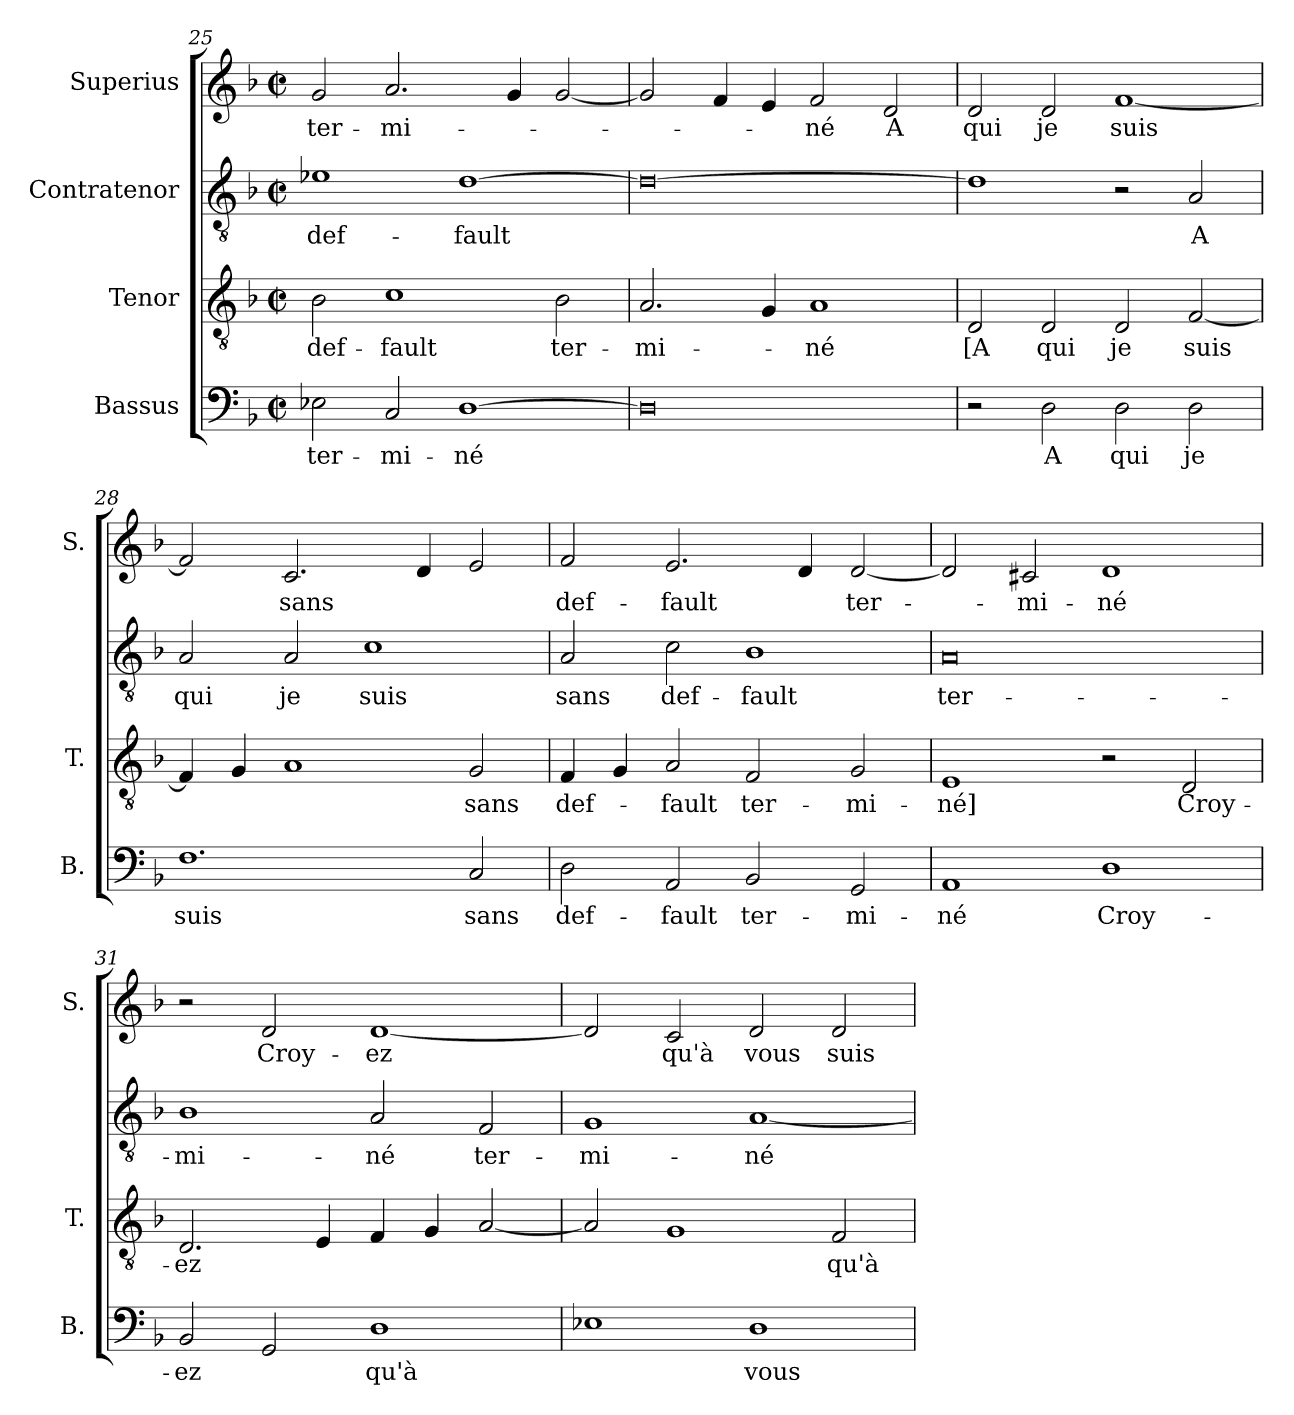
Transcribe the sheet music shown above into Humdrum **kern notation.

**kern	**text	**kern	**text	**kern	**text	**kern	**text
*part4	*part4	*part3	*part3	*part2	*part2	*part1	*part1
*staff4	*staff4	*staff3	*staff3	*staff2	*staff2	*staff1	*staff1
*I"Bassus	*	*I"Tenor	*	*I"Contratenor	*	*I"Superius	*
*I'B.	*	*I'T.	*	*	*	*I'S.	*
*clefF4	*	*clefGv2	*	*clefGv2	*	*clefG2	*
*k[b-]	*	*k[b-]	*	*k[b-]	*	*k[b-]	*
*F:	*	*F:	*	*F:	*	*F:	*
*M2/2	*	*M2/2	*	*M2/2	*	*M2/2	*
*met(c|)	*	*met(c|)	*	*met(c|)	*	*met(c|)	*
=25	=25	=25	=25	=25	=25	=25	=25
2E-X\	ter-	2B-\	def-	1e-X\	def-	2g/	ter-
2C/	-mi-	1c\	-fault	.	.	2.a/	-mi-
[1D\	-né	.	.	[1d\	-fault	.	.
.	.	.	.	.	.	4g/	.
.	.	2B-\	ter-	.	.	[2g/	.
=26	=26	=26	=26	=26	=26	=26	=26
0D\]	.	2.A/	-mi-	0d\_	.	2g/]	.
.	.	.	.	.	.	4f/	.
.	.	4G/	.	.	.	4e/	.
.	.	1A/	-né	.	.	2f/	-né
.	.	.	.	.	.	2d/	A
!!LO:LB:g=z
=27	=27	=27	=27	=27	=27	=27	=27
2r	.	2D/	[A	1d\]	.	2d/	qui
2D\	A	2D/	qui	.	.	2d/	je
2D\	qui	2D/	je	2r	.	[1f/	suis
2D\	je	[2F/	suis	2A/	A	.	.
=28	=28	=28	=28	=28	=28	=28	=28
1.F\	suis	4F/]	.	2A/	qui	2f/]	.
.	.	4G/	.	.	.	.	.
.	.	1A/	.	2A/	je	2.c/	sans
.	.	.	.	1c\	suis	.	.
.	.	.	.	.	.	4d/	.
2C/	sans	2G/	sans	.	.	2e/	.
=29	=29	=29	=29	=29	=29	=29	=29
2D\	def-	4F/	def-	2A/	sans	2f/	def-
.	.	4G/	.	.	.	.	.
2AA/	-fault	2A/	-fault	2c\	def-	2.e/	-fault
2BB-/	ter-	2F/	ter-	1B-\	-fault	.	.
.	.	.	.	.	.	4d/	.
2GG/	-mi-	2G/	-mi-	.	.	[2d/	ter-
=30	=30	=30	=30	=30	=30	=30	=30
1AA/	-né	1E/	-né]	0A/	ter-	2d/]	.
.	.	.	.	.	.	2c#X/	-mi-
1D\	Croy-	2r	.	.	.	1d/	-né
.	.	2D/	Croy-	.	.	.	.
=31	=31	=31	=31	=31	=31	=31	=31
2BB-/	-ez	2.D/	-ez	1B-\	-mi-	2r	.
2GG/	.	.	.	.	.	2d/	Croy-
.	.	4E/	.	.	.	.	.
1D\	qu'à	4F/	.	2A/	-né	[1d/	-ez
.	.	4G/	.	.	.	.	.
.	.	[2A/	.	2F/	ter-	.	.
!!LO:PB:g=z
=32	=32	=32	=32	=32	=32	=32	=32
1E-X\	.	2A/]	.	1G/	-mi-	2d/]	.
.	.	1G/	.	.	.	2c/	qu'à
1D\	vous	.	.	[1A/	-né	2d/	vous
.	.	2F/	qu'à	.	.	2d/	suis
=	=	=	=	=	=	=	=
*-	*-	*-	*-	*-	*-	*-	*-
